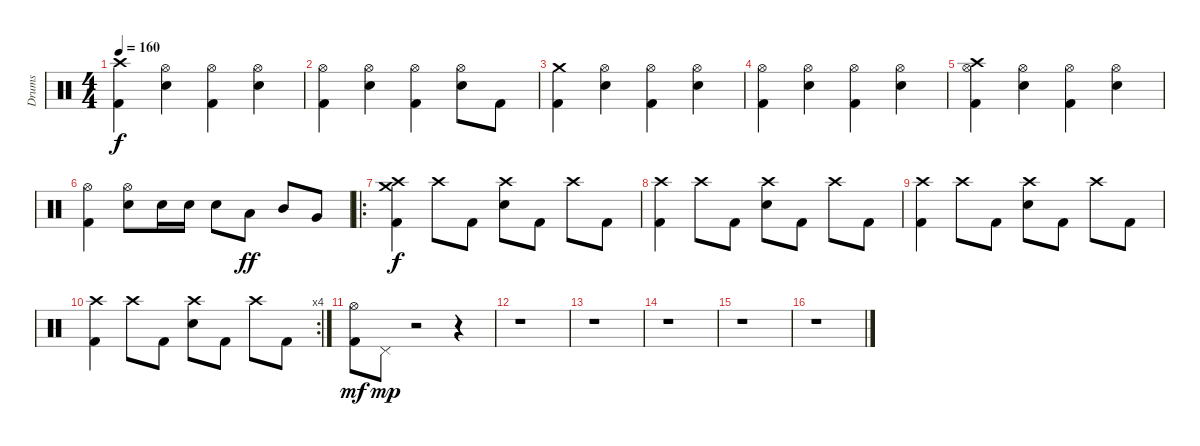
\track ("Drums" "Drums") {instrument percussion}
\staff {score}
\articulation defaults
\ts (4 4)
\tempo 160
\clef neutral
\ks c
("Kick (hit) 2" "Crash high (hit)").4{dy f} ("Hi-Hat (open)" "Snare (hit) 2").4 ("Kick (hit) 2" "Hi-Hat (open)").4 ("Hi-Hat (open)" "Snare (hit) 2").4 |
("Kick (hit) 2" "Hi-Hat (open)").4 ("Hi-Hat (open)" "Snare (hit) 2").4 ("Kick (hit) 2" "Hi-Hat (open)").4 ("Hi-Hat (open)" "Snare (hit) 2").8 "Kick (hit) 2".8 |
("Kick (hit) 2" "Crash medium (hit)").4 ("Hi-Hat (open)" "Snare (hit) 2").4 ("Kick (hit) 2" "Hi-Hat (open)").4 ("Hi-Hat (open)" "Snare (hit) 2").4 |
("Kick (hit) 2" "Hi-Hat (open)").4 ("Hi-Hat (open)" "Snare (hit) 2").4 ("Kick (hit) 2" "Hi-Hat (open)").4 ("Hi-Hat (open)" "Snare (hit) 2").4 |
("Kick (hit) 2" "Crash high (hit)" "Hi-Hat (open)").4 ("Hi-Hat (open)" "Snare (hit) 2").4 ("Kick (hit) 2" "Hi-Hat (open)").4 ("Hi-Hat (open)" "Snare (hit) 2").4 |
("Kick (hit) 2" "Hi-Hat (open)").4 ("Hi-Hat (open)" "Snare (hit) 2").8 "Snare (hit) 2".16 "Snare (hit) 2".16 "Snare (hit) 2".8 "Low Tom (hit)".8{dy ff} "Mid Tom (hit)".8 "Very Low Tom (hit)".8 |
\ro
("Kick (hit) 2" "Crash high (hit)" "Crash medium (hit)").4{dy f} "Crash high (hit)".8 "Kick (hit) 2".8 ("Crash high (hit)" "Snare (hit) 2").8 "Kick (hit) 2".8 "Crash high (hit)".8 "Kick (hit) 2".8 |
("Kick (hit) 2" "Crash high (hit)").4 "Crash high (hit)".8 "Kick (hit) 2".8 ("Crash high (hit)" "Snare (hit) 2").8 "Kick (hit) 2".8 "Crash high (hit)".8 "Kick (hit) 2".8 |
("Kick (hit) 2" "Crash high (hit)").4 "Crash high (hit)".8 "Kick (hit) 2".8 ("Crash high (hit)" "Snare (hit) 2").8 "Kick (hit) 2".8 "Crash high (hit)".8 "Kick (hit) 2".8 |
\rc 4
("Kick (hit) 2" "Crash high (hit)").4 "Crash high (hit)".8 "Kick (hit) 2".8 ("Crash high (hit)" "Snare (hit) 2").8 "Kick (hit) 2".8 "Crash high (hit)".8 "Kick (hit) 2".8 |
("Kick (hit) 2" "Hi-Hat (open)").8{dy mf} "Pedal Hi-Hat (hit)".8{dy mp} r.2 r.4 |
r.1 |
r.1 |
r.1 |
r.1 |
r.1
